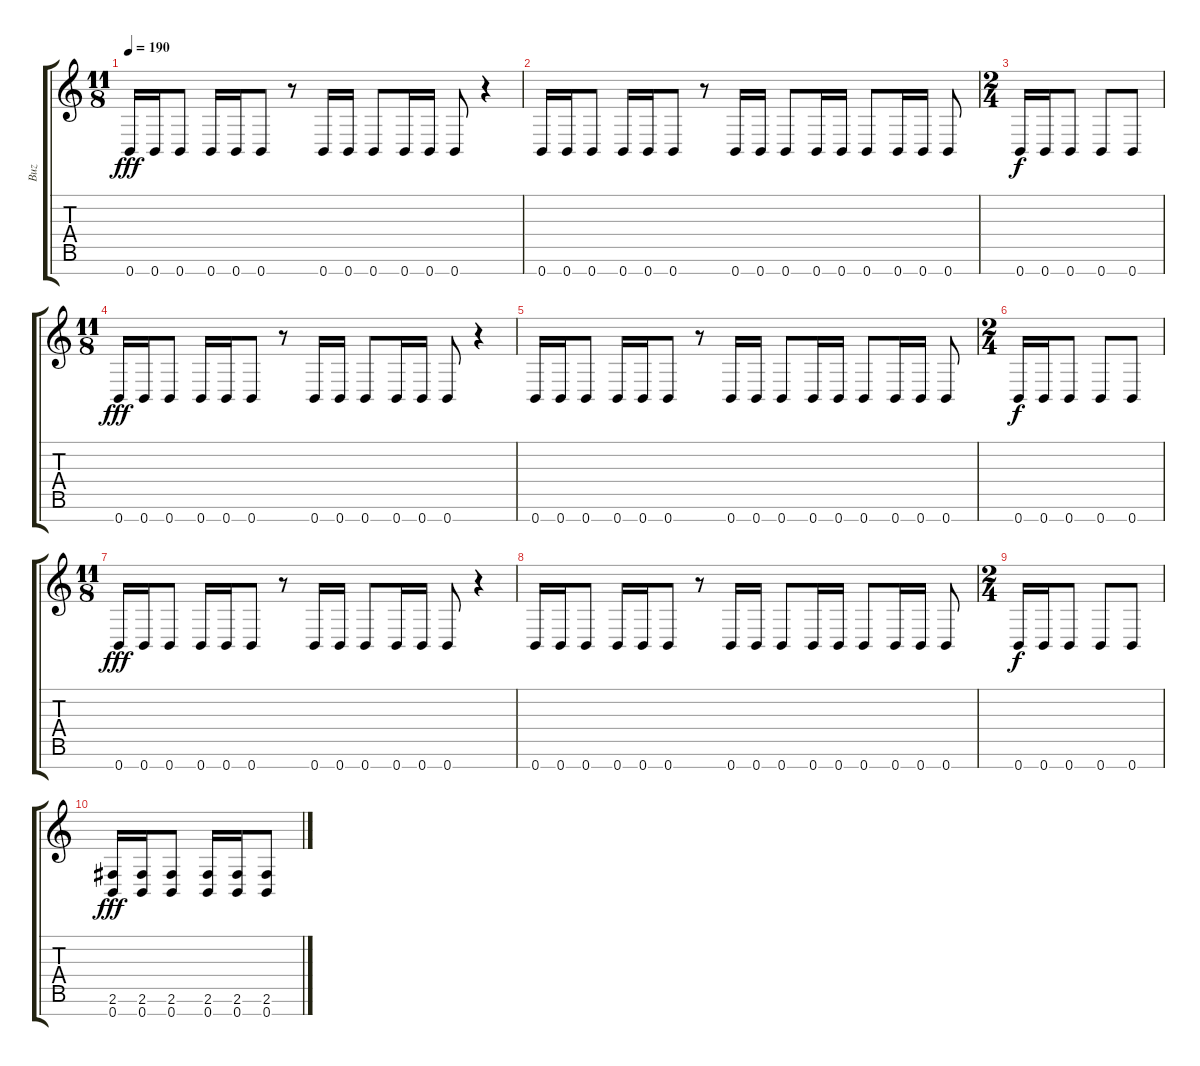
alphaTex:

\track ("Buz" "Buz") {instrument distortionguitar}
\staff {score tabs}
\tuning (E4 B3 G3 D3 A2 E2 B1) {hide}
\ts (11 8)
\tempo 190
\clef g2
\ks c
0.7.16{dy fff} 0.7.16 0.7.8 0.7.16 0.7.16 0.7.8 r.8 0.7.16 0.7.16 0.7.8 0.7.16 0.7.16 0.7.8 r.4 |
0.7.16 0.7.16 0.7.8 0.7.16 0.7.16 0.7.8 r.8 0.7.16 0.7.16 0.7.8 0.7.16 0.7.16 0.7.8 0.7.16 0.7.16 0.7.8 |
\ts (2 4)
0.7.16{dy f} 0.7.16 0.7.8 0.7.8 0.7.8 |
\ts (11 8)
0.7.16{dy fff} 0.7.16 0.7.8 0.7.16 0.7.16 0.7.8 r.8 0.7.16 0.7.16 0.7.8 0.7.16 0.7.16 0.7.8 r.4 |
0.7.16 0.7.16 0.7.8 0.7.16 0.7.16 0.7.8 r.8 0.7.16 0.7.16 0.7.8 0.7.16 0.7.16 0.7.8 0.7.16 0.7.16 0.7.8 |
\ts (2 4)
0.7.16{dy f} 0.7.16 0.7.8 0.7.8 0.7.8 |
\ts (11 8)
0.7.16{dy fff} 0.7.16 0.7.8 0.7.16 0.7.16 0.7.8 r.8 0.7.16 0.7.16 0.7.8 0.7.16 0.7.16 0.7.8 r.4 |
0.7.16 0.7.16 0.7.8 0.7.16 0.7.16 0.7.8 r.8 0.7.16 0.7.16 0.7.8 0.7.16 0.7.16 0.7.8 0.7.16 0.7.16 0.7.8 |
\ts (2 4)
0.7.16{dy f} 0.7.16 0.7.8 0.7.8 0.7.8 |
(2.6 0.7).16{dy fff} (2.6 0.7).16 (2.6 0.7).8 (2.6 0.7).16 (2.6 0.7).16 (2.6 0.7).8
